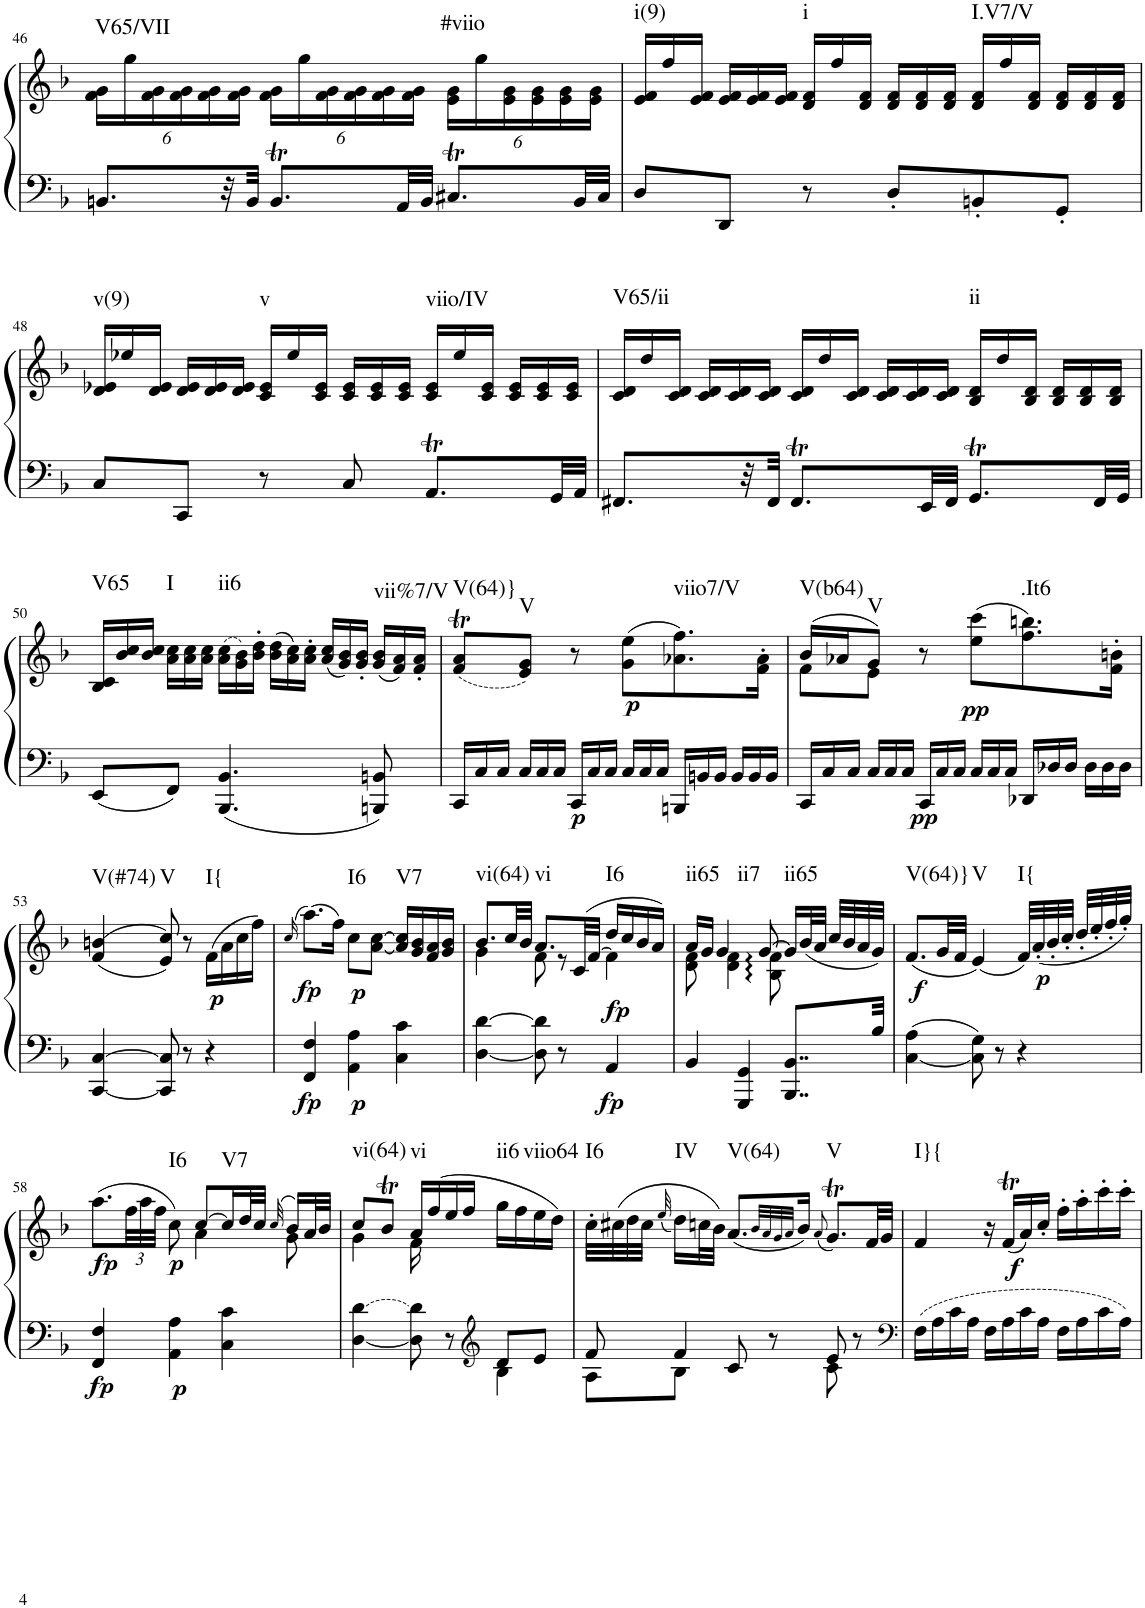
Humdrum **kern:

**kern	**kern	**dynam	**harte
*part1	*part1	*part1	*part1
*staff2	*staff1	*staff1/2	*
*I"Piano	*	*	*
*I'Pno.	*	*	*
!!LO:PB:g=z
*clefF4	*clefG2	*	*
*k[b-]	*k[b-]	*	*
*M3/4	*M3/4	*	*
*	*Xbrackettup	*	*
=46	=46	=46	=46
!	!	!	!LO:H:kt=V65/VII
8.BBn/L	24f\ 24g\LL	.	N
.	24gg\	.	.
.	24f\ 24g\	.	.
.	24f\ 24g\	.	.
.	24f\ 24g\	.	.
32r	.	.	.
.	24f\ 24g\JJ	.	.
32BB/JJJ	.	.	.
8.BBt/L	24f\ 24g\LL	.	.
.	24gg\	.	.
.	24f\ 24g\	.	.
.	24f\ 24g\	.	.
.	24f\ 24g\	.	.
32AA/LL	.	.	.
.	24f\ 24g\JJ	.	.
32BB/JJJ	.	.	.
!	!	!	!LO:H:kt=#viio
8.C#Xt/L	24e\ 24g\LL	.	N
.	24gg\	.	.
.	24e\ 24g\	.	.
.	24e\ 24g\	.	.
.	24e\ 24g\	.	.
32BB/LL	.	.	.
.	24e\ 24g\JJ	.	.
32C#/JJJ	.	.	.
=47	=47	=47	=47
*	*brackettup	*	*
!	!	!	!LO:H:kt=i(9)
8D/L	24e/ 24f/LL	.	N
.	24ff/	.	.
.	24e/ 24f/JJ	.	.
8DD/J	24e/ 24f/LL	.	.
.	24e/ 24f/	.	.
.	24e/ 24f/JJ	.	.
!	!	!	!LO:H:kt=i
8r	24d/ 24f/LL	.	N
.	24ff/	.	.
.	24d/ 24f/JJ	.	.
8D'/L	24d/ 24f/LL	.	.
.	24d/ 24f/	.	.
.	24d/ 24f/JJ	.	.
!	!	!	!LO:H:kt=I.V7/V
8BBn'/	24d/ 24f/LL	.	N
.	24ff/	.	.
.	24d/ 24f/JJ	.	.
8GG'/J	24d/ 24f/LL	.	.
.	24d/ 24f/	.	.
.	24d/ 24f/JJ	.	.
!!LO:LB:g=z
=48	=48	=48	=48
!	!	!	!LO:H:kt=v(9)
8C/L	24d/ 24e-X/LL	.	N
.	24ee-X/	.	.
.	24d/ 24e-/JJ	.	.
8CC/J	24d/ 24e-/LL	.	.
.	24d/ 24e-/	.	.
.	24d/ 24e-/JJ	.	.
!	!	!	!LO:H:kt=v
8r	24c/ 24e-/LL	.	N
.	24ee-/	.	.
.	24c/ 24e-/JJ	.	.
8C/	24c/ 24e-/LL	.	.
.	24c/ 24e-/	.	.
.	24c/ 24e-/JJ	.	.
!	!	!	!LO:H:kt=viio/IV
8.AAt/L	24c/ 24e-/LL	.	N
.	24ee-/	.	.
.	24c/ 24e-/JJ	.	.
.	24c/ 24e-/LL	.	.
.	24c/ 24e-/	.	.
32GG/LL	.	.	.
.	24c/ 24e-/JJ	.	.
32AA/JJJ	.	.	.
=49	=49	=49	=49
!	!	!	!LO:H:kt=V65/ii
8.FF#X/L	24c/ 24d/LL	.	N
.	24dd/	.	.
.	24c/ 24d/JJ	.	.
.	24c/ 24d/LL	.	.
.	24c/ 24d/	.	.
32r	.	.	.
.	24c/ 24d/JJ	.	.
32FF#/JJJ	.	.	.
8.FF#t/L	24c/ 24d/LL	.	.
.	24dd/	.	.
.	24c/ 24d/JJ	.	.
.	24c/ 24d/LL	.	.
.	24c/ 24d/	.	.
32EE/LL	.	.	.
.	24c/ 24d/JJ	.	.
32FF#/JJJ	.	.	.
!	!	!	!LO:H:kt=ii
8.GGT/L	24B-/ 24d/LL	.	N
.	24dd/	.	.
.	24B-/ 24d/JJ	.	.
.	24B-/ 24d/LL	.	.
.	24B-/ 24d/	.	.
32FF#/LL	.	.	.
.	24B-/ 24d/JJ	.	.
32GG/JJJ	.	.	.
!!LO:LB:g=z
=50	=50	=50	=50
!	!	!	!LO:H:kt=V65
8EE/L	24B-/ 24c/LL	.	N
.	24b-/ 24cc/	.	.
.	24b-/ 24cc/JJ	.	.
!	!	!	!LO:H:kt=I
8FF/J	24a\ 24cc\LL	.	N
.	24a\ 24cc\	.	.
.	24a\ 24cc\JJ	.	.
!	!	!	!LO:H:kt=ii6
4.BBB-/ 4.BB-/	(24a\ 24cc\LL	.	N
.	24g\ 24b-\)	.	.
.	24b-\' 24dd\'JJ	.	.
.	(24b-\ 24dd\LL	.	.
.	24a\ 24cc\)	.	.
.	24a\' 24cc\'JJ	.	.
.	(24a/ 24cc/LL	.	.
.	24g/ 24b-/)	.	.
.	24g/' 24b-/'JJ	.	.
!	!	!	!LO:H:kt=vii%7/V
8BBBn/ 8BBn/	(24g/ 24b-/LL	.	N
.	24f/ 24a/)	.	.
.	24f/' 24a/'JJ	.	.
=51	=51	=51	=51
!	!	!	!LO:H:kt=V(64)}
24CC/LL	(8f/T 8a/TL	.	N
24C/	.	.	.
24C/JJ	.	.	.
!	!	!	!LO:H:kt=V
24C/LL	8e/ 8g/J)	.	N
24C/	.	.	.
24C/JJ	.	.	.
!	!	!LO:DY:b=2	!
24CC/LL	8r	p	.
24C/	.	.	.
24C/JJ	.	.	.
!	!	!LO:DY:a=2	!
24C/LL	(8g\ 8ee\L	p	.
24C/	.	.	.
24C/JJ	.	.	.
!	!	!	!LO:H:kt=viio7/V
24BBBn/LL	8.a-X\ 8.ff\)	.	N
24BBn/	.	.	.
24BB/JJ	.	.	.
24BB/LL	.	.	.
24BB/	.	.	.
.	16f\' 16a-\'Jk	.	.
24BB/JJ	.	.	.
=52	=52	=52	=52
*	*^	*	*
!	!	!	!	!LO:H:kt=V(b64)
24CC/LL	(16b-/LL	8f\L	.	N
24C/	.	.	.	.
.	16a-X/J	.	.	.
24C/JJ	.	.	.	.
!	!	!	!	!LO:H:kt=V
24C/LL	8g/J)	8e\J	.	N
24C/	.	.	.	.
24C/JJ	.	.	.	.
!	!	!	!LO:DY:b=2	!
24CC/LL	8r	2ryy	pp	.
24C/	.	.	.	.
24C/JJ	.	.	.	.
!	!	!	!LO:DY:b	!
24C/LL	(>8ee\ 8ccc\L	.	pp	.
24C/	.	.	.	.
24C/JJ	.	.	.	.
!	!	!	!	!LO:H:kt=.It6
24DD-X/LL	8.ff\ 8.bbn\)	.	.	N
24D-X/	.	.	.	.
24D-/JJ	.	.	.	.
24D-\LL	.	.	.	.
24D-\	.	.	.	.
.	16f\'> 16bn\'>Jk	.	.	.
24D-\JJ	.	.	.	.
*	*v	*v	*	*
!!LO:LB:g=z
=53	=53	=53	=53
!	!	!	!LO:H:kt=V(#74)
[4CC/ [4C/	(>(4f/ 4bn/	.	N
!	!	!	!LO:H:kt=V
8CC/] 8C/]	8e/ 8cc/))	.	N
8r	8r	.	.
!	!	!LO:DY:b	!LO:H:kt=I{
4r	(16f\LL	p	N
.	16a\	.	.
.	16cc\	.	.
.	16ff\JJ)	.	.
=54	=54	=54	=54
.	(>16qcc/	.	.
!	!	!LO:DY:b=2	!
!	!	!LO:DY:n=1:b	!
4FF/ 4F/	(8.aa\L)	fp fp	.
.	16ff\Jk)	.	.
!	!	!LO:DY:n=2:b=2	!
!	!	!LO:DY:n=3:b	!LO:H:kt=I6
4AA\ 4A\	8cc\L	p p	N
.	[8a\ [8cc\J	.	.
!	!	!	!LO:H:kt=V7
4C\ 4c\	16a/] 16cc/]LL	.	N
.	16g/ 16b-/	.	.
.	16f/ 16a/	.	.
.	16g/ 16b-/JJ	.	.
=55	=55	=55	=55
*	*^	*	*
!	!	!	!	!LO:H:kt=vi(64)
[4D\ [4d\	8.b-/L	4g\	.	N
.	32cc/LL	.	.	.
.	32b-/JJJ	.	.	.
!	!	!	!	!LO:H:kt=vi
8D\] 8d\]	8.a/L	8f\	.	N
8r	.	8r	.	.
.	(32c/LL	.	.	.
.	[32f/JJJ	.	.	.
!	!	!	!LO:DY:b=2	!
!	!	!	!LO:DY:n=1:a=2	!LO:H:kt=I6
4AA/	16dd/LL	4f\]	fp fp	N
.	16cc/	.	.	.
.	16b-/	.	.	.
.	16a/JJ)	.	.	.
=56	=56	=56	=56	=56
!	!	!	!	!LO:H:kt=ii65
4BB-/	16a/LL	8d\ 8f\	.	N
.	16g/JJ	.	.	.
!	!	!	!	!LO:H:kt=ii7
.	4g/	4d\ 4f\	.	N
4GGG/ 4GG/	.	.	.	.
.	[8g/	8B-\ 8f\	.	.
!	!	!	!	!LO:H:kt=ii65
8..BBB-/ 8..BB-/L	16g/LL]	4ryy	.	N
.	(<32b-/L	.	.	.
.	32a/JJJ	.	.	.
.	32cc/LLL	.	.	.
.	32b-/	.	.	.
.	32a/	.	.	.
32B-/Jkk	32g/JJJ)	.	.	.
*	*v	*v	*	*
=57	=57	=57	=57
!	!	!LO:DY:b	!LO:H:kt=V(64)}
[4C\ 4A\	(8.f/L	f	N
.	32g/LL	.	.
.	32f/JJJ	.	.
!	!	!	!LO:H:kt=V
8C\] 8G\	(4e/)	.	N
8r	.	.	.
!	!	!	!LO:H:kt=I{
4r	32f/LLL)	.	N
!	!	!LO:DY:b	!
.	(32a'/	p	.
.	32b-'/	.	.
.	32cc'/JJJ	.	.
.	32dd'/LLL	.	.
.	32ee'/	.	.
.	32ff'/	.	.
.	32gg'/JJJ)	.	.
!!LO:LB:g=z
=58	=58	=58	=58
*	*^	*	*
!	!	!	!LO:DY:b=2	!
!	!	!	!LO:DY:n=1:b	!
4FF/ 4F/	(>8.aa\L	4.ryy	fp fp	.
*	*Xbrackettup	*	*	*
.	48ff\LL	.	.	.
.	48aa\	.	.	.
.	48ff\JJJ	.	.	.
!	!	!	!LO:DY:n=2:b=2	!
!	!	!	!LO:DY:n=3:b	!LO:H:kt=I6
4AA\ 4A\	8cc\)	.	p p	N
.	[8cc/L	4a\	.	.
!	!	!	!	!LO:H:kt=V7
4C\ 4c\	16cc/L]	.	.	N
.	32dd/L	.	.	.
.	32cc/JJJ	.	.	.
.	(>32qcc/	.	.	.
.	16b-/LL)	8g\	.	.
.	32a/L	.	.	.
.	32b-/JJJ	.	.	.
=59	=59	=59	=59	=59
!LO:T:n=2:dash	!	!	!	!LO:H:kt=vi(64)
*^	*	*	*	*
[<4D\ [>4d\	2ryy	8cc/L	4g\	.	N
.	.	8b-T/J	.	.	.
!	!	!	!	!	!LO:H:kt=vi
8D\] 8d\]	.	16a/LL	16f\	.	N
.	.	(16ff/	16ryy	.	.
8r	.	16ee/	8ryy	.	.
.	.	16ff/JJ	.	.	.
*clefG2	*	*	*	*	*
!	!	!	!	!	!LO:H:kt=ii6
8d/L	4B-\	16gg\LL	4ryy	.	N
.	.	16ff\	.	.	.
!	!	!	!	!	!LO:H:kt=viio64
8e/J	.	16ee\	.	.	N
.	.	16dd\JJ)	.	.	.
*	*	*v	*v	*	*
=60	=60	=60	=60	=60
!	!	!	!	!LO:H:kt=I6
8f/	8A\L	32cc'\LLL	.	N
.	.	(32cc#X\	.	.
.	.	32dd\	.	.
.	.	32cc#\JJJ	.	.
.	.	(32qee/	.	.
!	!	!	!	!LO:H:kt=IV
4f/	8B-\J	16dd\LL)	.	N
.	.	32ccn\L	.	.
.	.	32b-\JJJ)	.	.
!	!	!	!	!LO:H:kt=V(64)
.	8c/	(8.a/L	.	N
8r	8ryy	.	.	.
.	.	32qb-/LLL	.	.
.	.	32qa/	.	.
.	.	32qg/	.	.
.	.	32qa/JJJ	.	.
.	.	16b-/Jk)	.	.
.	.	(8qa/	.	.
!	!	!	!	!LO:H:kt=V
8e/	8c\	8.gT/L)	.	N
8r	8ryy	.	.	.
.	.	32f/LL	.	.
.	.	32g/JJJ	.	.
*v	*v	*	*	*
=61	=61	=61	=61
*clefF4	*	*	*
!	!	!	!LO:H:kt=I}{
16F\LL	4f/	.	N
16A\	.	.	.
16c\	.	.	.
16A\JJ	.	.	.
16F\LL	16r	.	.
!	!	!LO:DY:b	!
16A\	(16fT/LL	f	.
16c\	16a/)	.	.
16A\JJ	16cc'/JJ	.	.
16F\LL	16ff'\LL	.	.
16A\	16aa'\	.	.
16c\	16ccc'\	.	.
16A\JJ	16ccc'\JJ	.	.
=	=	=	=
*-	*-	*-	*-
